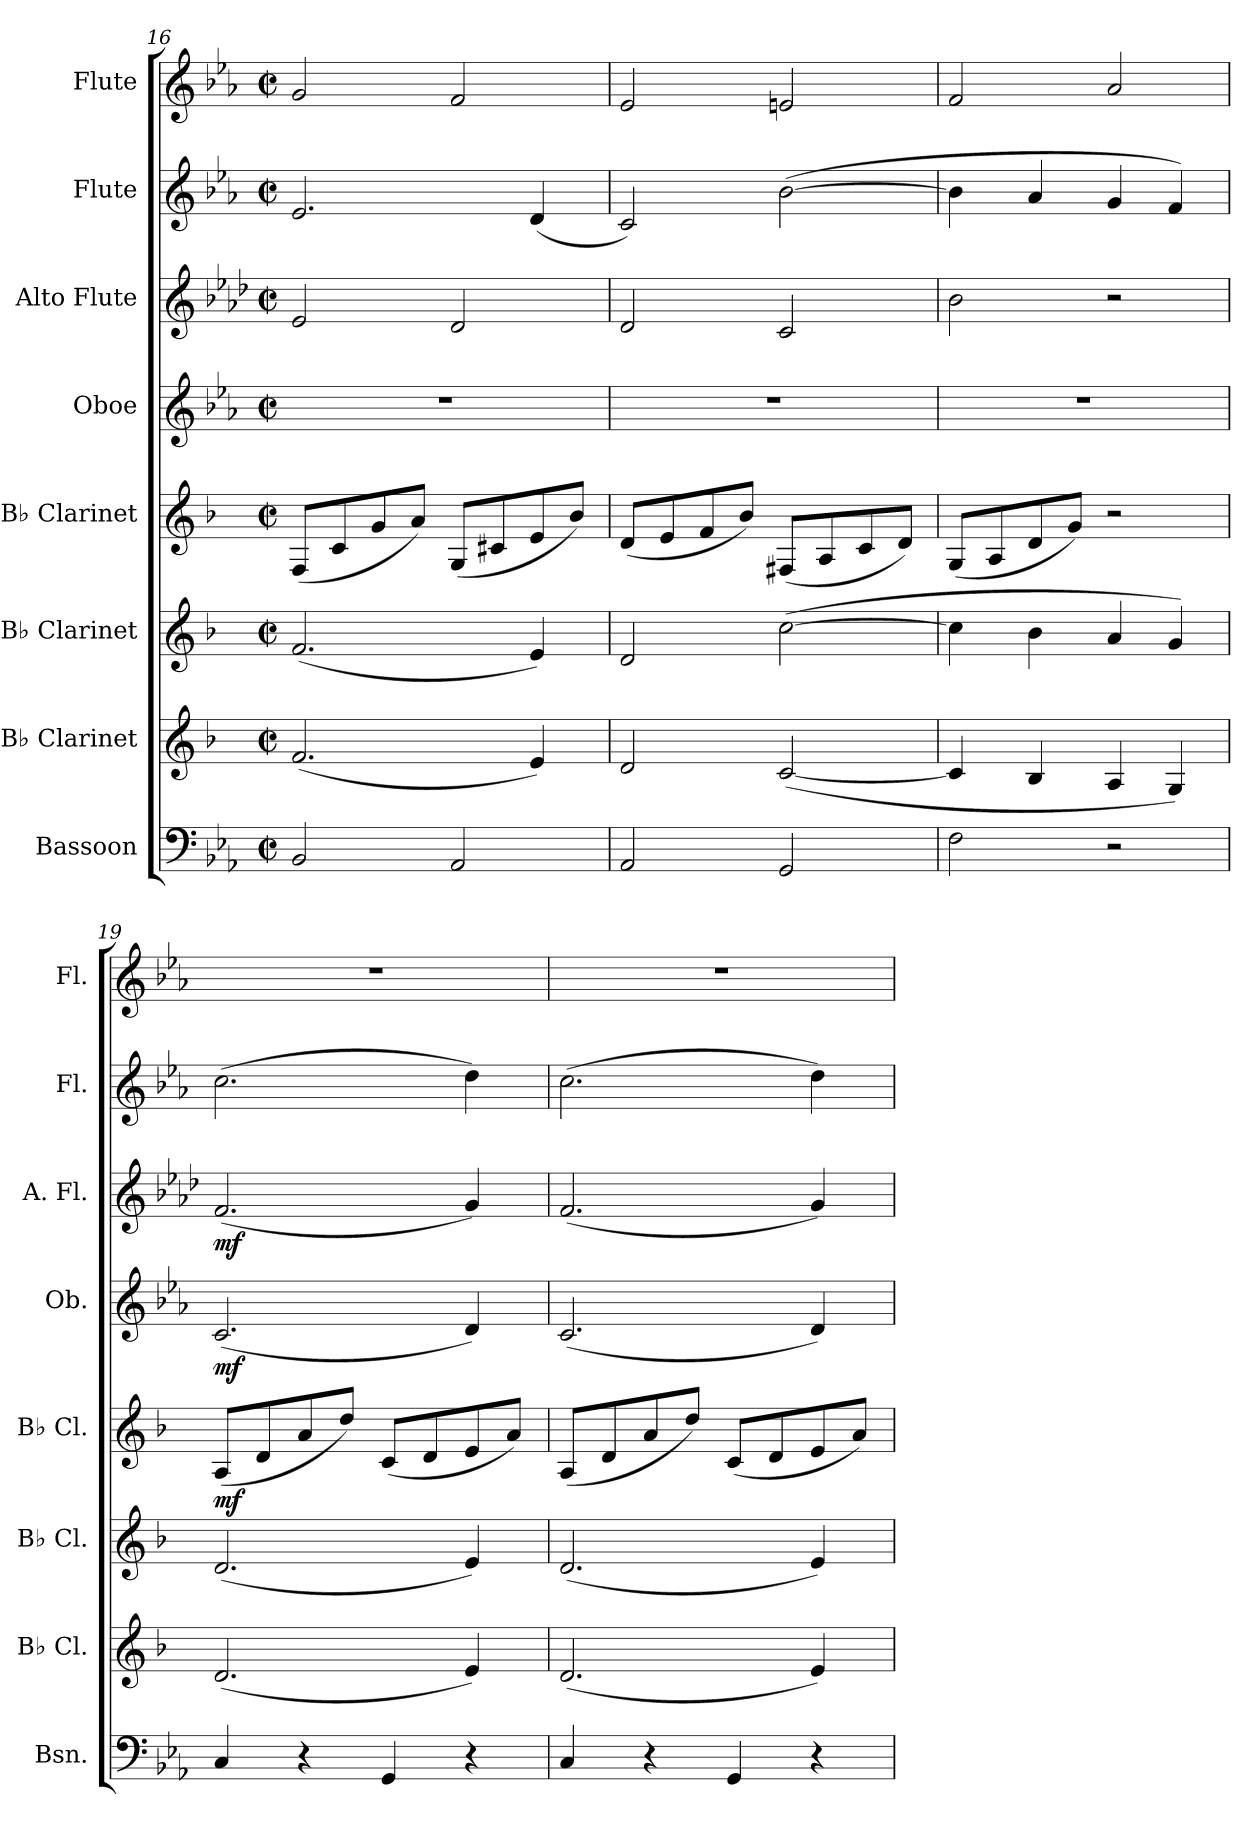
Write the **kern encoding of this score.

**kern	**kern	**kern	**kern	**dynam	**kern	**dynam	**kern	**dynam	**kern	**kern
*part8	*part7	*part6	*part5	*part5	*part4	*part4	*part3	*part3	*part2	*part1
*staff8	*staff7	*staff6	*staff5	*staff5	*staff4	*staff4	*staff3	*staff3	*staff2	*staff1
*I"Bassoon	*I"B♭ Clarinet	*I"B♭ Clarinet	*I"B♭ Clarinet	*	*I"Oboe	*	*I"Alto Flute	*	*I"Flute	*I"Flute
*I'Bsn.	*I'B♭ Cl.	*I'B♭ Cl.	*I'B♭ Cl.	*	*I'Ob.	*	*I'A. Fl.	*	*I'Fl.	*I'Fl.
*clefF4	*clefG2	*clefG2	*clefG2	*	*clefG2	*	*clefG2	*	*clefG2	*clefG2
*	*ITrd1c2	*ITrd1c2	*ITrd1c2	*	*	*	*ITrd3c5	*	*	*
*k[b-e-a-]	*k[b-e-a-]	*k[b-e-a-]	*k[b-e-a-]	*	*k[b-e-a-]	*	*k[b-e-a-]	*	*k[b-e-a-]	*k[b-e-a-]
*M2/2	*M2/2	*M2/2	*M2/2	*	*M2/2	*	*M2/2	*	*M2/2	*M2/2
*met(c|)	*met(c|)	*met(c|)	*met(c|)	*	*met(c|)	*	*met(c|)	*	*met(c|)	*met(c|)
=16	=16	=16	=16	=16	=16	=16	=16	=16	=16	=16
2BB-/	(<2.e-/	(<2.e-/	(<8E-/L	.	1r	.	2B-/	.	2.e-/	2g/
.	.	.	8B-/	.	.	.	.	.	.	.
.	.	.	8f/	.	.	.	.	.	.	.
.	.	.	8g/J)	.	.	.	.	.	.	.
2AA-/	.	.	(<8F/L	.	.	.	2A-/	.	.	2f/
.	.	.	8Bn/	.	.	.	.	.	.	.
.	4d/)	4d/)	8d/	.	.	.	.	.	(<4d/	.
.	.	.	8a-/J)	.	.	.	.	.	.	.
=17	=17	=17	=17	=17	=17	=17	=17	=17	=17	=17
2AA-/	2c/	2c/	(<8c/L	.	1r	.	2A-/	.	2c/)	2e-/
.	.	.	8d/	.	.	.	.	.	.	.
.	.	.	8e-/	.	.	.	.	.	.	.
.	.	.	8a-/J)	.	.	.	.	.	.	.
2GG/	(>[2B-/	(>[2b-\	(<8En/L	.	.	.	2G/	.	(>[2b-\	2en/
.	.	.	8G/	.	.	.	.	.	.	.
.	.	.	8B-/	.	.	.	.	.	.	.
.	.	.	8c/J)	.	.	.	.	.	.	.
=18	=18	=18	=18	=18	=18	=18	=18	=18	=18	=18
2F\	4B-/]	4b-\]	(<8F/L	.	1r	.	2f\	.	4b-\]	2f/
.	.	.	8G/	.	.	.	.	.	.	.
.	4A-/	4a-\	8c/	.	.	.	.	.	4a-/	.
.	.	.	8f/J)	.	.	.	.	.	.	.
2r	4G/	4g/	2r	.	.	.	2r	.	4g/	2a-/
.	4F/)	4f/)	.	.	.	.	.	.	4f/)	.
=19	=19	=19	=19	=19	=19	=19	=19	=19	=19	=19
!	!	!	!	!LO:DY:b	!	!LO:DY:b	!	!LO:DY:b	!	!
4C/	(<2.c/	(<2.c/	(<8G/L	mf	(<2.c/	mf	(<2.c/	mf	(>2.cc\	1r
.	.	.	8c/	.	.	.	.	.	.	.
4r	.	.	8g/	.	.	.	.	.	.	.
.	.	.	8cc/J)	.	.	.	.	.	.	.
4GG/	.	.	(<8B-/L	.	.	.	.	.	.	.
.	.	.	8c/	.	.	.	.	.	.	.
4r	4d/)	4d/)	8d/	.	4d/)	.	4d/)	.	4dd\)	.
.	.	.	8g/J)	.	.	.	.	.	.	.
=20	=20	=20	=20	=20	=20	=20	=20	=20	=20	=20
4C/	(<2.c/	(<2.c/	(<8G/L	.	(<2.c/	.	(<2.c/	.	(>2.cc\	1r
.	.	.	8c/	.	.	.	.	.	.	.
4r	.	.	8g/	.	.	.	.	.	.	.
.	.	.	8cc/J)	.	.	.	.	.	.	.
4GG/	.	.	(<8B-/L	.	.	.	.	.	.	.
.	.	.	8c/	.	.	.	.	.	.	.
4r	4d/)	4d/)	8d/	.	4d/)	.	4d/)	.	4dd\)	.
.	.	.	8g/J)	.	.	.	.	.	.	.
=	=	=	=	=	=	=	=	=	=	=
*-	*-	*-	*-	*-	*-	*-	*-	*-	*-	*-
